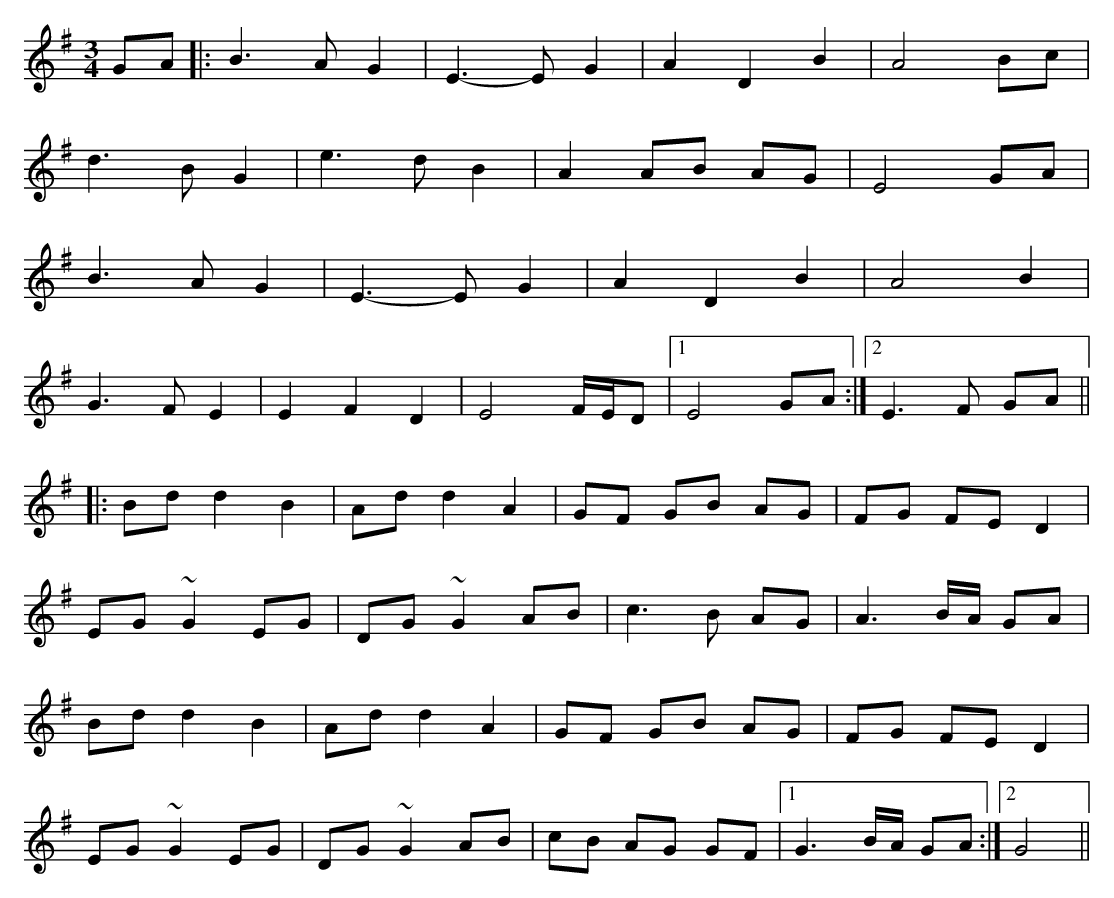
X:1
M:3/4
K:G
GA|:B3A G2|E3-E G2|A2 D2 B2|A4 Bc|
d3B G2|e3d B2|A2 AB AG|E4 GA|
B3A G2|E3-E G2|A2 D2 B2|A4 B2|
G3F E2|E2 F2 D2|E4 F/E/D|1 E4 GA:|2 E3F GA||
|:Bd d2 B2|Ad d2 A2|GF GB AG|FG FE D2|
EG~G2 EG|DG~G2 AB|c3B AG| A3B/A/ GA|
Bd d2 B2|Ad d2 A2|GF GB AG|FG FE D2|
EG~G2 EG|DG~G2 AB|cB AG GF|1 G3B/A/ GA:|2 G4||
